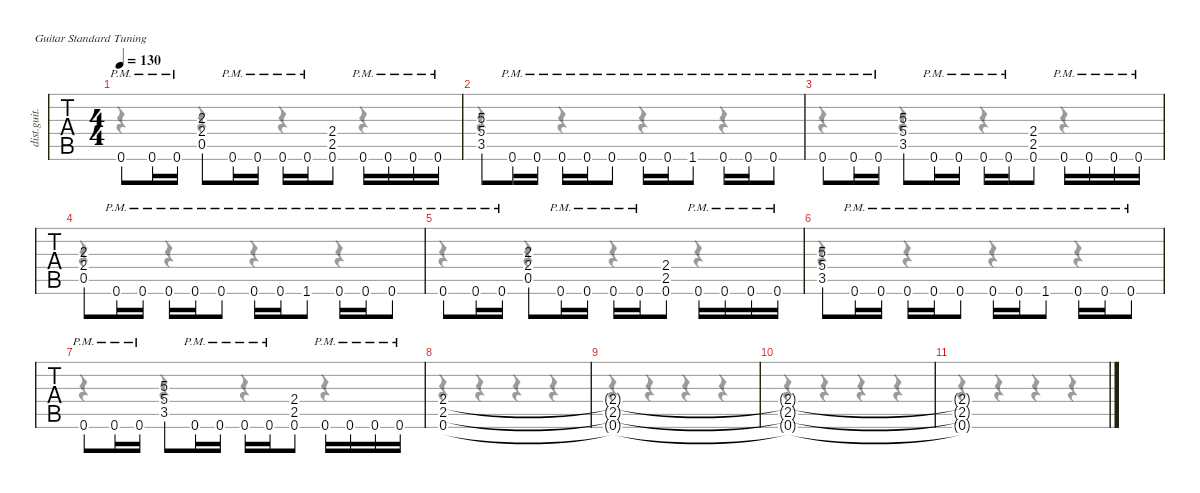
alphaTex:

\defaultSystemsLayout 4
\hideDynamics
\bracketExtendMode nobrackets
\track ("Kirk Hammett - Lead Guitar" "dist.guit.") {instrument distortionguitar}
\staff {tabs}
\tuning (E4 B3 G3 D3 A2 E2)
\voice
\ts (4 4)
\tempo 130
\clef g2
\ks c
0.6{pm}.8{dy f beam Up} 0.6{pm}.16{beam Up} 0.6{pm}.16{beam Up} (2.3 2.4 0.5).8{beam Up} 0.6{pm}.16{beam Up} 0.6{pm}.16{beam Up} 0.6{pm}.16{beam Up} 0.6{pm}.16{beam Up} (2.4 2.5 0.6).8{beam Up} 0.6{pm}.16{beam Up} 0.6{pm}.16{beam Up} 0.6{pm}.16{beam Up} 0.6{pm}.16{beam Up} |
(5.3 5.4 3.5).8{beam Up} 0.6{pm}.16{beam Up} 0.6{pm}.16{beam Up} 0.6{pm}.16{beam Up} 0.6{pm}.16{beam Up} 0.6{pm}.8{beam Up} 0.6{pm}.16{beam Up} 0.6{pm}.16{beam Up} 1.6{pm}.8{beam Up} 0.6{pm}.16{beam Up} 0.6{pm}.16{beam Up} 0.6{pm}.8{beam Up} |
0.6{pm}.8{beam Up} 0.6{pm}.16{beam Up} 0.6{pm}.16{beam Up} (5.3 5.4 3.5).8{beam Up} 0.6{pm}.16{beam Up} 0.6{pm}.16{beam Up} 0.6{pm}.16{beam Up} 0.6{pm}.16{beam Up} (2.4 2.5 0.6).8{beam Up} 0.6{pm}.16{beam Up} 0.6{pm}.16{beam Up} 0.6{pm}.16{beam Up} 0.6{pm}.16{beam Up} |
(2.3 2.4 0.5).8{beam Up} 0.6{pm}.16{beam Up} 0.6{pm}.16{beam Up} 0.6{pm}.16{beam Up} 0.6{pm}.16{beam Up} 0.6{pm}.8{beam Up} 0.6{pm}.16{beam Up} 0.6{pm}.16{beam Up} 1.6{pm}.8{beam Up} 0.6{pm}.16{beam Up} 0.6{pm}.16{beam Up} 0.6{pm}.8{beam Up} |
0.6{pm}.8{beam Up} 0.6{pm}.16{beam Up} 0.6{pm}.16{beam Up} (2.3 2.4 0.5).8{beam Up} 0.6{pm}.16{beam Up} 0.6{pm}.16{beam Up} 0.6{pm}.16{beam Up} 0.6{pm}.16{beam Up} (2.4 2.5 0.6).8{beam Up} 0.6{pm}.16{beam Up} 0.6{pm}.16{beam Up} 0.6{pm}.16{beam Up} 0.6{pm}.16{beam Up} |
(5.3 5.4 3.5).8{beam Up} 0.6{pm}.16{beam Up} 0.6{pm}.16{beam Up} 0.6{pm}.16{beam Up} 0.6{pm}.16{beam Up} 0.6{pm}.8{beam Up} 0.6{pm}.16{beam Up} 0.6{pm}.16{beam Up} 1.6{pm}.8{beam Up} 0.6{pm}.16{beam Up} 0.6{pm}.16{beam Up} 0.6{pm}.8{beam Up} |
0.6{pm}.8{beam Up} 0.6{pm}.16{beam Up} 0.6{pm}.16{beam Up} (5.3 5.4 3.5).8{beam Up} 0.6{pm}.16{beam Up} 0.6{pm}.16{beam Up} 0.6{pm}.16{beam Up} 0.6{pm}.16{beam Up} (2.4 2.5 0.6).8{beam Up} 0.6{pm}.16{beam Up} 0.6{pm}.16{beam Up} 0.6{pm}.16{beam Up} 0.6{pm}.16{beam Up} |
(2.4 2.5 0.6).1{beam Up} |
(2.4{t} 2.5{t} 0.6{t}).1{beam Up} |
(2.4{t} 2.5{t} 0.6{t}).1{beam Up} |
(2.4{t} 2.5{t} 0.6{t}).1{beam Up}
\voice
\clef g2
\ottava regular
\simile none
\ks c
r.4{dy mf beam Down} r.4{beam Down} r.4{beam Down} r.4{beam Down} |
r.4{beam Down} r.4{beam Down} r.4{beam Down} r.4{beam Down} |
r.4{beam Down} r.4{beam Down} r.4{beam Down} r.4{beam Down} |
r.4{beam Down} r.4{beam Down} r.4{beam Down} r.4{beam Down} |
r.4{beam Down} r.4{beam Down} r.4{beam Down} r.4{beam Down} |
r.4{beam Down} r.4{beam Down} r.4{beam Down} r.4{beam Down} |
r.4{beam Down} r.4{beam Down} r.4{beam Down} r.4{beam Down} |
r.4{beam Down} r.4{beam Down} r.4{beam Down} r.4{beam Down} |
r.4{beam Down} r.4{beam Down} r.4{beam Down} r.4{beam Down} |
r.4{beam Down} r.4{beam Down} r.4{beam Down} r.4{beam Down} |
r.4{beam Down} r.4{beam Down} r.4{beam Down} r.4{beam Down}
